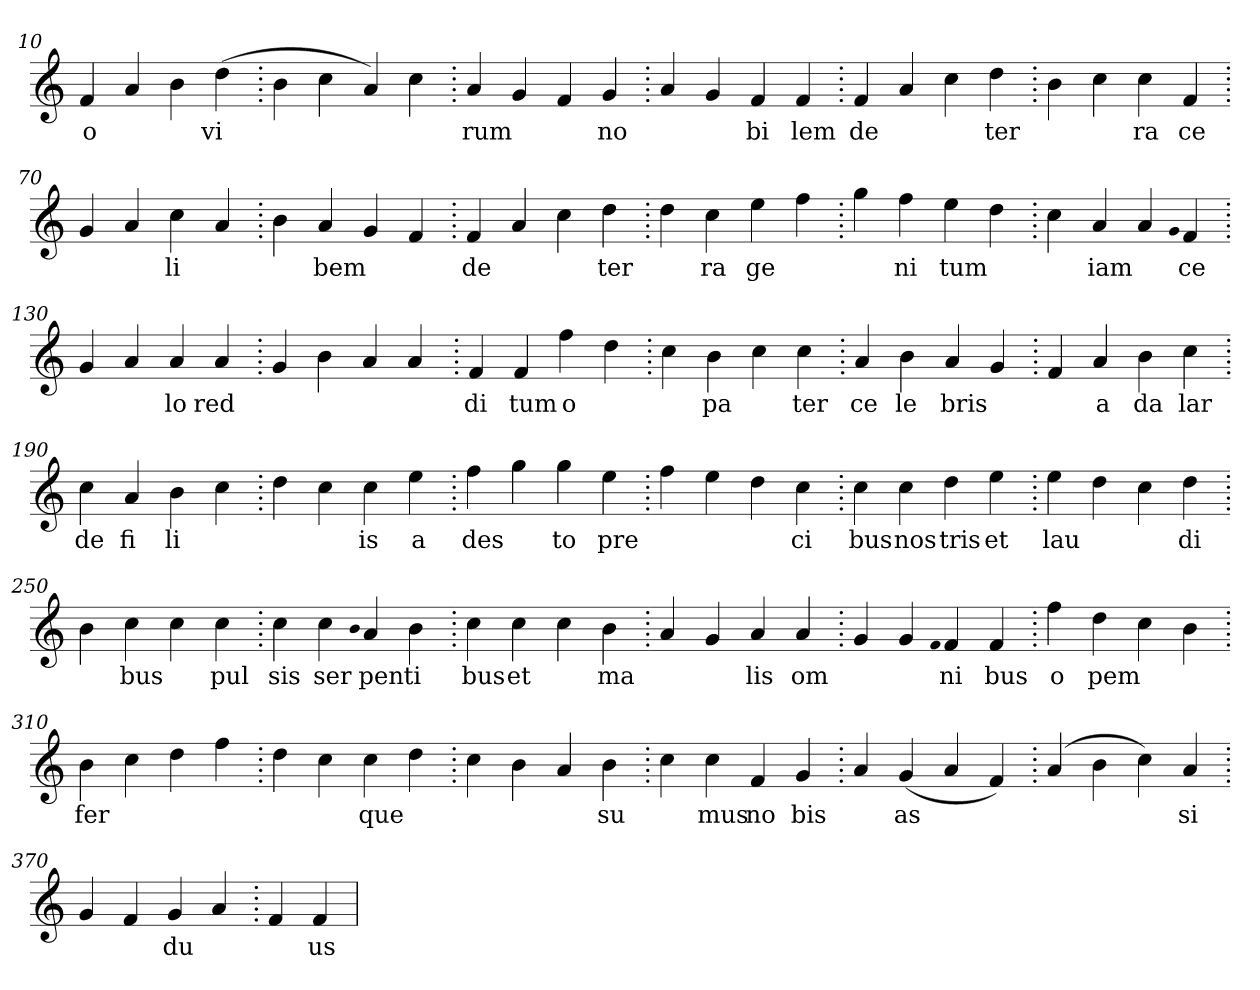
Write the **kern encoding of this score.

**kern	**text
*part1	*part1
*staff1	*staff1
*clefG2	*
=10.	=10.
4f	o
4a	.
4b	.
(>4dd	vi
=20.	=20.
4b	.
4cc	.
4a)	.
4cc	.
=30.	=30.
4a	rum
4g	.
4f	.
4g	no
=40.	=40.
4a	.
4g	.
4f	bi
4f	lem
=50.	=50.
4f	de
4a	.
4cc	.
4dd	ter
=60.	=60.
4b	.
4cc	.
4cc	ra
4f	ce
=70.	=70.
4g	.
4a	.
4cc	li
4a	.
=80.	=80.
4b	.
4a	bem
4g	.
4f	.
=90.	=90.
4f	de
4a	.
4cc	.
4dd	ter
=100.	=100.
4dd	.
4cc	ra
4ee	ge
4ff	.
=110.	=110.
4gg	.
4ff	ni
4ee	tum
4dd	.
=120.	=120.
4cc	.
4a	iam
4a	.
qqg	.
4f	ce
=130.	=130.
4g	.
4a	.
4a	lo
4a	red
=140.	=140.
4g	.
4b	.
4a	.
4a	.
=150.	=150.
4f	di
4f	tum
4ff	o
4dd	.
=160.	=160.
4cc	.
4b	pa
4cc	.
4cc	ter
=170.	=170.
4a	ce
4b	le
4a	bris
4g	.
=180.	=180.
4f	.
4a	a
4b	da
4cc	lar
=190.	=190.
4cc	de
4a	fi
4b	li
4cc	.
=200.	=200.
4dd	.
4cc	.
4cc	is
4ee	a
=210.	=210.
4ff	des
4gg	.
4gg	to
4ee	pre
=220.	=220.
4ff	.
4ee	.
4dd	.
4cc	ci
=230.	=230.
4cc	bus
4cc	nos
4dd	tris
4ee	et
=240.	=240.
4ee	lau
4dd	.
4cc	.
4dd	di
=250.	=250.
4b	.
4cc	bus
4cc	.
4cc	pul
=260.	=260.
4cc	sis
4cc	ser
qqb	.
4a	pen
4b	ti
=270.	=270.
4cc	bus
4cc	et
4cc	.
4b	ma
=280.	=280.
4a	.
4g	.
4a	lis
4a	om
=290.	=290.
4g	.
4g	.
qqf	.
4f	ni
4f	bus
=300.	=300.
4ff	o
4dd	pem
4cc	.
4b	.
=310.	=310.
4b	fer
4cc	.
4dd	.
4ff	.
=320.	=320.
4dd	.
4cc	.
4cc	que
4dd	.
=330.	=330.
4cc	.
4b	.
4a	.
4b	su
=340.	=340.
4cc	.
4cc	mus
4f	no
4g	bis
=350.	=350.
4a	.
(>4g	as
4a	.
4f)	.
=360.	=360.
(>4a	.
4b	.
4cc)	.
4a	si
=370.	=370.
4g	.
4f	.
4g	du
4a	.
=380.	=380.
4f	.
4f	us
=	=
*-	*-
